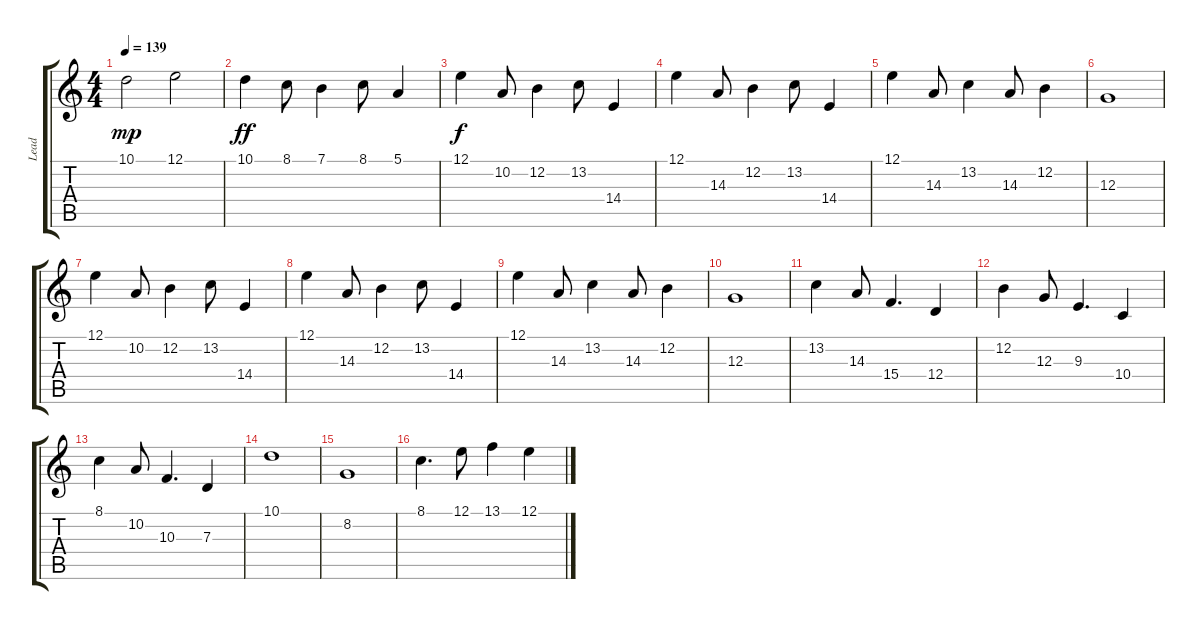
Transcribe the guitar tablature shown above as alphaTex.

\track ("Lead" "Lead") {instrument celesta}
\staff {score tabs}
\tuning (E4 B3 G3 D3 A2 E2) {hide}
\ts (4 4)
\tempo 139
\clef g2
\ks c
10.1.2{dy mp} 12.1.2 |
10.1.4{dy ff} 8.1.8 7.1.4 8.1.8 5.1.4 |
12.1.4{dy f} 10.2.8 12.2.4 13.2.8 14.4.4 |
12.1.4 14.3.8 12.2.4 13.2.8 14.4.4 |
12.1.4 14.3.8 13.2.4 14.3.8 12.2.4 |
12.3.1 |
12.1.4 10.2.8 12.2.4 13.2.8 14.4.4 |
12.1.4 14.3.8 12.2.4 13.2.8 14.4.4 |
12.1.4 14.3.8 13.2.4 14.3.8 12.2.4 |
12.3.1 |
13.2.4 14.3.8 15.4.4{d} 12.4.4 |
12.2.4 12.3.8 9.3.4{d} 10.4.4 |
8.1.4 10.2.8 10.3.4{d} 7.3.4 |
10.1.1 |
8.2.1 |
8.1.4{d} 12.1.8 13.1.4 12.1.4
